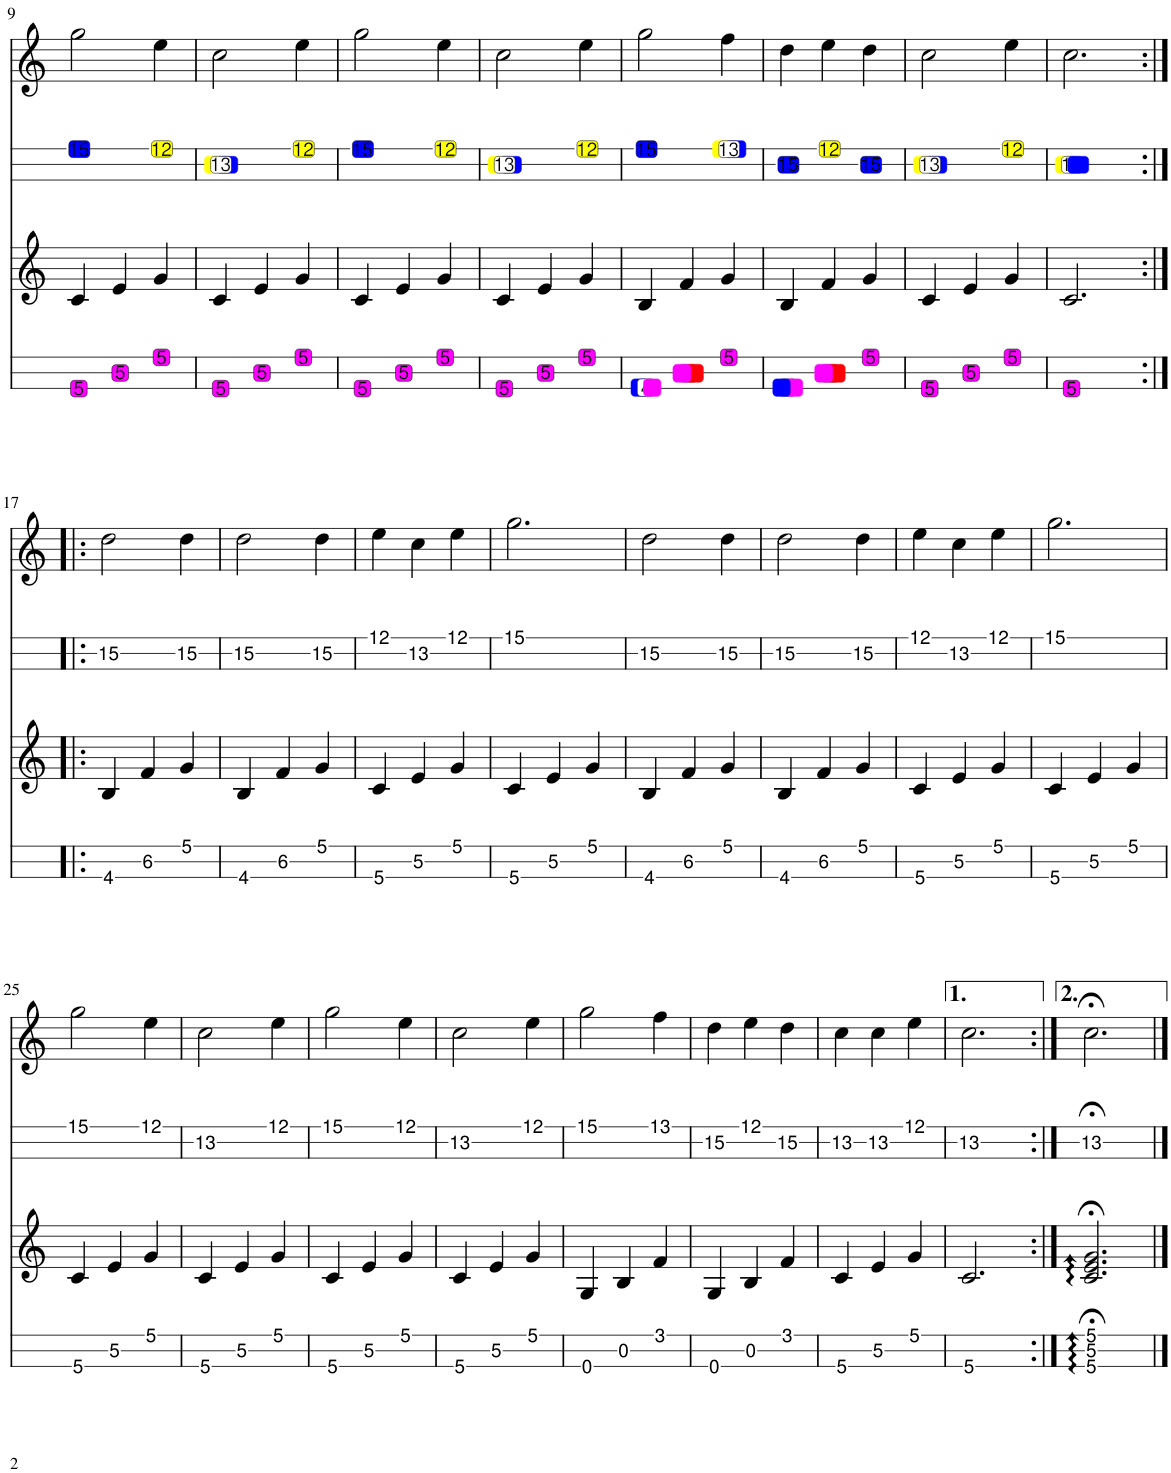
**kern	**kern	**kern	**kern
*part2	*part2	*part1	*part1
*staff4	*staff3	*staff2	*staff1
*I"Guitar 2 GBD	*	*I"Guitar 1 GBE	*
!!LO:PB:g=z
*	*clefG2	*	*clefG2
*k[]	*k[]	*k[]	*k[]
*M3/4	*M3/4	*M3/4	*M3/4
=9	=9	=9	=9
!	!	!LO:TX:a:t=15	!
!LO:TX:a:t=5	!	!	!
4c	4c/	2gg	2gg\
!LO:TX:a:t=5	!	!	!
4e	4e/	.	.
!	!	!LO:TX:a:t=12	!
!LO:TX:a:t=5	!	!	!
4g	4g/	4ee	4ee\
=10	=10	=10	=10
!	!	!LO:TX:a:color=#FFFF0A:t=13	!
!	!	!LO:TX:a:color=#0000FF:t=13	!
!	!	!LO:TX:a:t=13	!
!LO:TX:a:t=5	!	!	!
4c	4c/	2cc	2cc\
!LO:TX:a:t=5	!	!	!
4e	4e/	.	.
!	!	!LO:TX:a:t=12	!
!LO:TX:a:t=5	!	!	!
4g	4g/	4ee	4ee\
=11	=11	=11	=11
!	!	!LO:TX:a:t=15	!
!LO:TX:a:t=5	!	!	!
4c	4c/	2gg	2gg\
!LO:TX:a:t=5	!	!	!
4e	4e/	.	.
!	!	!LO:TX:a:t=12	!
!LO:TX:a:t=5	!	!	!
4g	4g/	4ee	4ee\
=12	=12	=12	=12
!	!	!LO:TX:a:color=#FFFF0A:t=13	!
!	!	!LO:TX:a:color=#0000FF:t=13	!
!	!	!LO:TX:a:t=13	!
!LO:TX:a:t=5	!	!	!
4c	4c/	2cc	2cc\
!LO:TX:a:t=5	!	!	!
4e	4e/	.	.
!	!	!LO:TX:a:t=12	!
!LO:TX:a:t=5	!	!	!
4g	4g/	4ee	4ee\
=13	=13	=13	=13
!	!	!LO:TX:a:t=15	!
!LO:TX:a:color=#0000FF:t=4	!	!	!
!LO:TX:a:color=#FC02FF:t=4	!	!	!
!LO:TX:a:t=4	!	!	!
4B	4B/	2gg	2gg\
!LO:TX:a:color=#FC02FF:t=6	!	!	!
!LO:TX:a:color=#FC0107:t=6	!	!	!
!LO:TX:a:t=6	!	!	!
4f	4f/	.	.
!	!	!LO:TX:a:color=#FFFF0A:t=13	!
!	!	!LO:TX:a:color=#0000FF:t=13	!
!	!	!LO:TX:a:t=13	!
!LO:TX:a:t=5	!	!	!
4g	4g/	4ff	4ff\
=14	=14	=14	=14
!	!	!LO:TX:a:t=15	!
!LO:TX:a:color=#0000FF:t=4	!	!	!
!LO:TX:a:color=#FC02FF:t=4	!	!	!
!LO:TX:a:t=4	!	!	!
4B	4B/	4dd	4dd\
!	!	!LO:TX:a:t=12	!
!LO:TX:a:color=#FC02FF:t=6	!	!	!
!LO:TX:a:color=#FC0107:t=6	!	!	!
!LO:TX:a:t=6	!	!	!
4f	4f/	4ee	4ee\
!	!	!LO:TX:a:t=15	!
!LO:TX:a:t=5	!	!	!
4g	4g/	4dd	4dd\
=15	=15	=15	=15
!	!	!LO:TX:a:color=#FFFF0A:t=13	!
!	!	!LO:TX:a:color=#0000FF:t=13	!
!	!	!LO:TX:a:t=13	!
!LO:TX:a:t=5	!	!	!
4c	4c/	2cc	2cc\
!LO:TX:a:t=5	!	!	!
4e	4e/	.	.
!	!	!LO:TX:a:t=12	!
!LO:TX:a:t=5	!	!	!
4g	4g/	4ee	4ee\
=16	=16	=16	=16
!	!	!LO:TX:a:color=#FFFF0A:t=13	!
!	!	!LO:TX:a:color=#0000FF:t=13	!
!	!	!LO:TX:a:t=13	!
!LO:TX:a:t=5	!	!	!
2.c	2.c/	2.cc	2.cc\
!!LO:LB:g=z
=17:|!|:	=17:|!|:	=17:|!|:	=17:|!|:
4B	4B/	2dd	2dd\
4f	4f/	.	.
4g	4g/	4dd	4dd\
=18	=18	=18	=18
4B	4B/	2dd	2dd\
4f	4f/	.	.
4g	4g/	4dd	4dd\
=19	=19	=19	=19
4c	4c/	4ee	4ee\
4e	4e/	4cc	4cc\
4g	4g/	4ee	4ee\
=20	=20	=20	=20
4c	4c/	2.gg	2.gg\
4e	4e/	.	.
4g	4g/	.	.
=21	=21	=21	=21
4B	4B/	2dd	2dd\
4f	4f/	.	.
4g	4g/	4dd	4dd\
=22	=22	=22	=22
4B	4B/	2dd	2dd\
4f	4f/	.	.
4g	4g/	4dd	4dd\
=23	=23	=23	=23
4c	4c/	4ee	4ee\
4e	4e/	4cc	4cc\
4g	4g/	4ee	4ee\
=24	=24	=24	=24
4c	4c/	2.gg	2.gg\
4e	4e/	.	.
4g	4g/	.	.
!!LO:LB:g=z
=25	=25	=25	=25
4c	4c/	2gg	2gg\
4e	4e/	.	.
4g	4g/	4ee	4ee\
=26	=26	=26	=26
4c	4c/	2cc	2cc\
4e	4e/	.	.
4g	4g/	4ee	4ee\
=27	=27	=27	=27
4c	4c/	2gg	2gg\
4e	4e/	.	.
4g	4g/	4ee	4ee\
=28	=28	=28	=28
4c	4c/	2cc	2cc\
4e	4e/	.	.
4g	4g/	4ee	4ee\
=29	=29	=29	=29
4G	4G/	2gg	2gg\
4B	4B/	.	.
4f	4f/	4ff	4ff\
=30	=30	=30	=30
4G	4G/	4dd	4dd\
4B	4B/	4ee	4ee\
4f	4f/	4dd	4dd\
=31	=31	=31	=31
4c	4c/	4cc	4cc\
4e	4e/	4cc	4cc\
4g	4g/	4ee	4ee\
=32	=32	=32	=32
2.c	2.c/	2.cc	2.cc\
=33:|!	=33:|!	=33:|!	=33:|!
2.c:;< 2.e:;< 2.g:;<	2.c/:;< 2.e/:;< 2.g/:;<	2.cc;<	2.cc;<\
==	==	==	==
*-	*-	*-	*-
